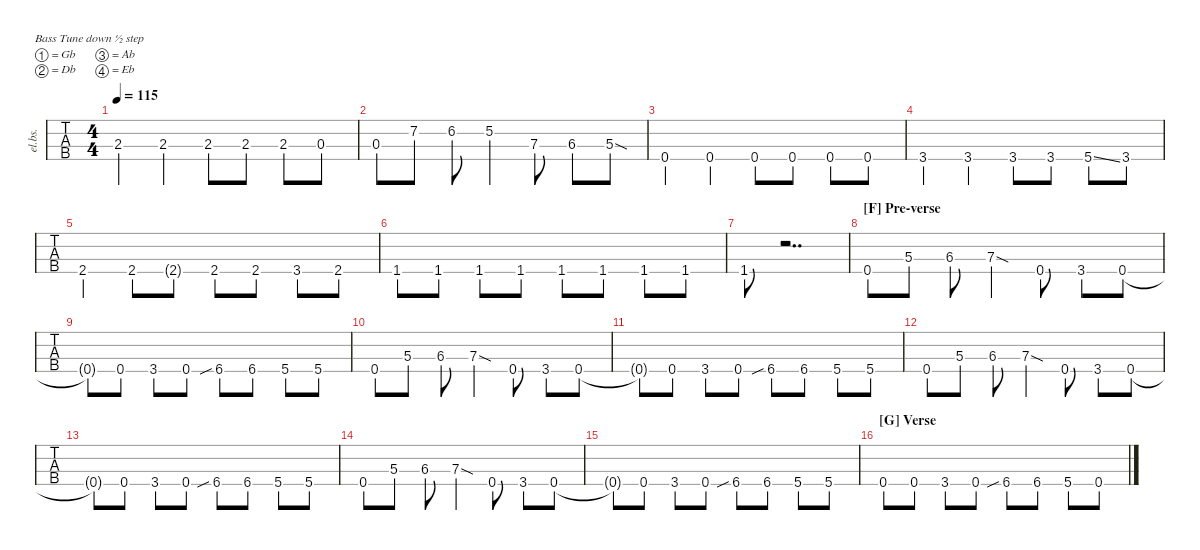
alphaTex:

\defaultSystemsLayout 4
\hideDynamics
\bracketExtendMode nobrackets
\otherSystemsTrackNameOrientation horizontal
\track ("Bass" "el.bs.") {multiBarRest instrument electricbassfinger}
\staff {tabs}
\tuning (Gb2 Db2 Ab1 Eb1)
\ts (4 4)
\tempo 115
\clef f4
\ks c
2.3{acc #}.4{dy mf} 2.3{acc #}.4 2.3{acc #}.8 2.3{acc #}.8 2.3{acc #}.8 0.3{acc #}.8 |
0.3{acc #}.8 7.2{acc #}.8 6.2.8 5.2{acc #}.4 7.3{acc #}.8 6.3.8 5.3{sod acc #}.8 |
0.4{acc #}.4 0.4{acc #}.4 0.4{acc #}.8 0.4{acc #}.8 0.4{acc #}.8 0.4{acc #}.8 |
3.4{acc #}.4 3.4{acc #}.4 3.4{acc #}.8 3.4{acc #}.8 5.4{ss acc #}.8 3.4{acc #}.8 |
2.4.4 2.4.8 2.4{g}.8 2.4.8 2.4.8 3.4{acc #}.8 2.4.8 |
1.4.8 1.4.8 1.4.8 1.4.8 1.4.8 1.4.8 1.4.8 1.4.8 |
1.4.8 r.2{dd} |
\section ("F" "Pre-verse")
0.4{acc #}.8 5.3{acc #}.8 6.3.8 7.3{sod acc #}.4 0.4{acc #}.8 3.4{acc #}.8 0.4{acc #}.8 |
0.4{t acc #}.8 0.4{acc #}.8 3.4{acc #}.8 0.4{acc #}.8 6.4{sib}.8 6.4.8 5.4{acc #}.8 5.4{acc #}.8 |
0.4{acc #}.8 5.3{acc #}.8 6.3.8 7.3{sod acc #}.4 0.4{acc #}.8 3.4{acc #}.8 0.4{acc #}.8 |
0.4{t acc #}.8 0.4{acc #}.8 3.4{acc #}.8 0.4{acc #}.8 6.4{sib}.8 6.4.8 5.4{acc #}.8 5.4{acc #}.8 |
0.4{acc #}.8 5.3{acc #}.8 6.3.8 7.3{sod acc #}.4 0.4{acc #}.8 3.4{acc #}.8 0.4{acc #}.8 |
0.4{t acc #}.8 0.4{acc #}.8 3.4{acc #}.8 0.4{acc #}.8 6.4{sib}.8 6.4.8 5.4{acc #}.8 5.4{acc #}.8 |
0.4{acc #}.8 5.3{acc #}.8 6.3.8 7.3{sod acc #}.4 0.4{acc #}.8 3.4{acc #}.8 0.4{acc #}.8 |
0.4{t acc #}.8 0.4{acc #}.8 3.4{acc #}.8 0.4{acc #}.8 6.4{sib}.8 6.4.8 5.4{acc #}.8 5.4{acc #}.8 |
\section ("G" "Verse")
0.4{acc #}.8 0.4{acc #}.8 3.4{st acc #}.8 0.4{acc #}.8 6.4{sib st}.8 6.4.8 5.4{acc #}.8 0.4{acc #}.8
